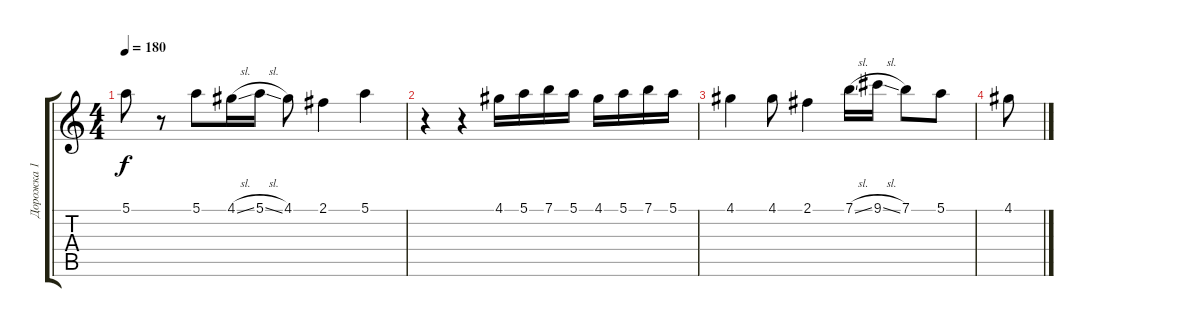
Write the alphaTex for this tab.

\track ("Дорожка 1" "Дорожка 1") {instrument acousticguitarsteel}
\staff {score tabs}
\tuning (E4 B3 G3 D3 A2 E2) {hide}
\ts (4 4)
\tempo 180
\clef g2
\ks c
5.1.8{dy f} r.8 5.1.8 4.1{sl}.16 5.1{sl}.16 4.1.8 2.1.4 5.1.4 |
r.4 r.4 4.1.16 5.1.16 7.1.16 5.1.16 4.1.16 5.1.16 7.1.16 5.1.16 |
4.1.4 4.1.8 2.1.4 7.1{sl}.16 9.1{sl}.16 7.1.8 5.1.8 |
4.1.8
